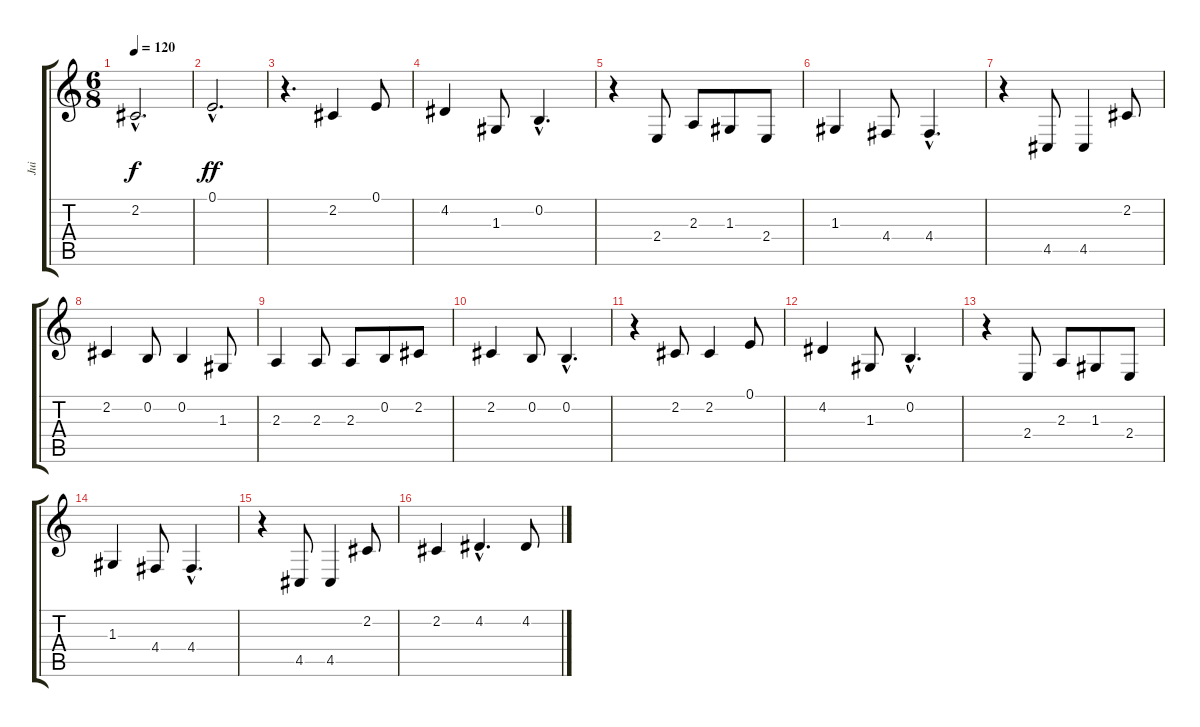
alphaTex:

\track ("Jui" "Jui") {instrument fx5brightness}
\staff {score tabs}
\tuning (E4 B3 G3 D3 A2 E2) {hide}
\ts (6 8)
\tempo 120
\clef g2
\ks c
2.2{hac}.2{d dy f} |
0.1{hac}.2{d dy ff} |
r.4{d} 2.2.4 0.1.8 |
4.2.4 1.3.8 0.2{hac}.4{d} |
r.4 2.4.8 2.3.8 1.3.8 2.4.8 |
1.3.4 4.4.8 4.4{hac}.4{d} |
r.4 4.5.8 4.5.4 2.2.8 |
2.2.4 0.2.8 0.2.4 1.3.8 |
2.3.4 2.3.8 2.3.8 0.2.8 2.2.8 |
2.2.4 0.2.8 0.2{hac}.4{d} |
r.4 2.2.8 2.2.4 0.1.8 |
4.2.4 1.3.8 0.2{hac}.4{d} |
r.4 2.4.8 2.3.8 1.3.8 2.4.8 |
1.3.4 4.4.8 4.4{hac}.4{d} |
r.4 4.5.8 4.5.4 2.2.8 |
2.2.4 4.2{hac}.4{d} 4.2.8
